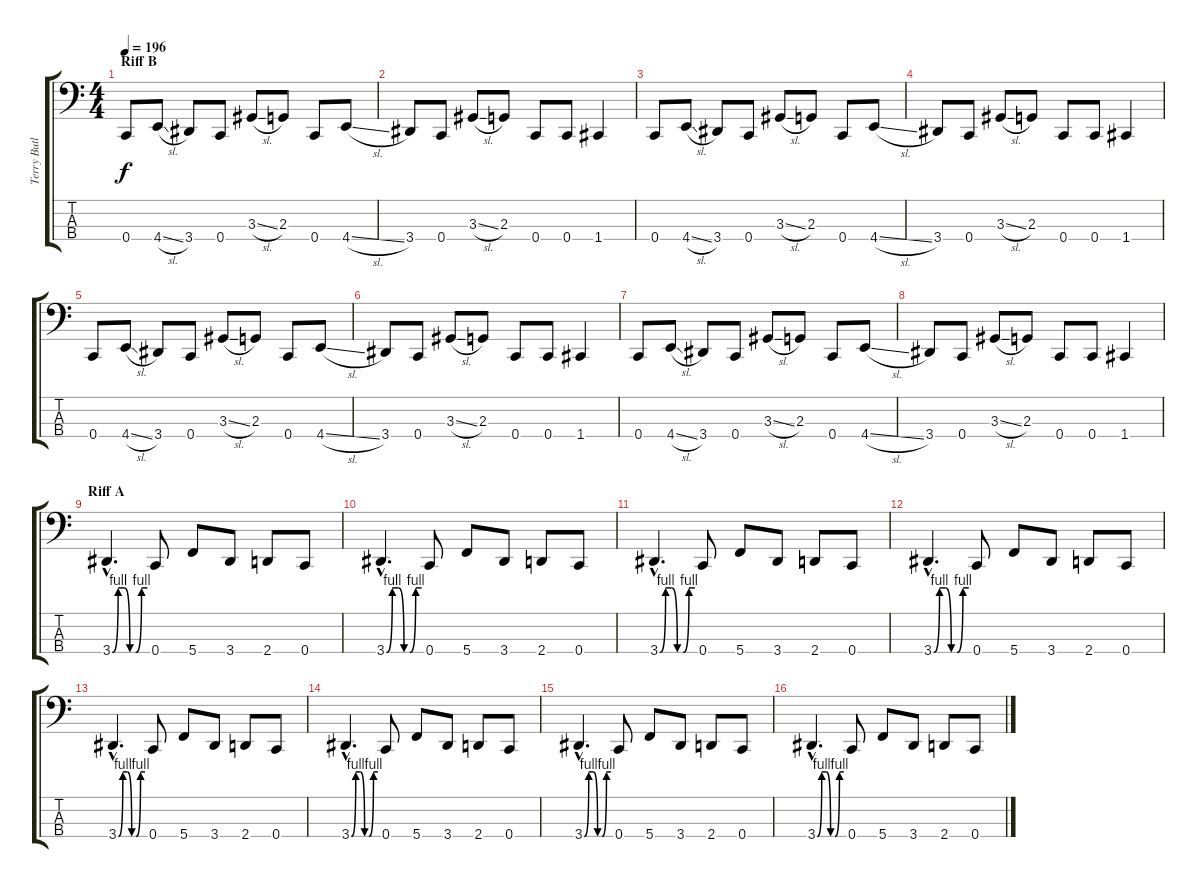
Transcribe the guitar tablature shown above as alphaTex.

\track ("Terry Butler" "Terry Butl") {instrument electricbassfinger}
\staff {score tabs}
\tuning (Eb2 Bb1 F1 C1) {hide}
\ts (4 4)
\section ("" "Riff B")
\tempo 196
\clef f4
\ks c
0.4.8{dy f} 4.4{sl}.8 3.4.8 0.4.8 3.3{sl}.8 2.3.8 0.4.8 4.4{sl}.8 |
3.4.8 0.4.8 3.3{sl}.8 2.3.8 0.4.8 0.4.8 1.4.4 |
0.4.8 4.4{sl}.8 3.4.8 0.4.8 3.3{sl}.8 2.3.8 0.4.8 4.4{sl}.8 |
3.4.8 0.4.8 3.3{sl}.8 2.3.8 0.4.8 0.4.8 1.4.4 |
0.4.8 4.4{sl}.8 3.4.8 0.4.8 3.3{sl}.8 2.3.8 0.4.8 4.4{sl}.8 |
3.4.8 0.4.8 3.3{sl}.8 2.3.8 0.4.8 0.4.8 1.4.4 |
0.4.8 4.4{sl}.8 3.4.8 0.4.8 3.3{sl}.8 2.3.8 0.4.8 4.4{sl}.8 |
3.4.8 0.4.8 3.3{sl}.8 2.3.8 0.4.8 0.4.8 1.4.4 |
\section ("" "Riff A")
3.4{be (custom 0 0 10 4 20 4 30 0 40 0 50 4 60 4) hac}.4{d} 0.4.8 5.4.8 3.4.8 2.4.8 0.4.8 |
3.4{be (custom 0 0 10 4 20 4 30 0 40 0 50 4 60 4) hac}.4{d} 0.4.8 5.4.8 3.4.8 2.4.8 0.4.8 |
3.4{be (custom 0 0 10 4 20 4 30 0 40 0 50 4 60 4) hac}.4{d} 0.4.8 5.4.8 3.4.8 2.4.8 0.4.8 |
3.4{be (custom 0 0 10 4 20 4 30 0 40 0 50 4 60 4) hac}.4{d} 0.4.8 5.4.8 3.4.8 2.4.8 0.4.8 |
3.4{be (custom 0 0 10 4 20 4 30 0 40 0 50 4 60 4) hac}.4{d} 0.4.8 5.4.8 3.4.8 2.4.8 0.4.8 |
3.4{be (custom 0 0 10 4 20 4 30 0 40 0 50 4 60 4) hac}.4{d} 0.4.8 5.4.8 3.4.8 2.4.8 0.4.8 |
3.4{be (custom 0 0 10 4 20 4 30 0 40 0 50 4 60 4) hac}.4{d} 0.4.8 5.4.8 3.4.8 2.4.8 0.4.8 |
3.4{be (custom 0 0 10 4 20 4 30 0 40 0 50 4 60 4) hac}.4{d} 0.4.8 5.4.8 3.4.8 2.4.8 0.4.8
